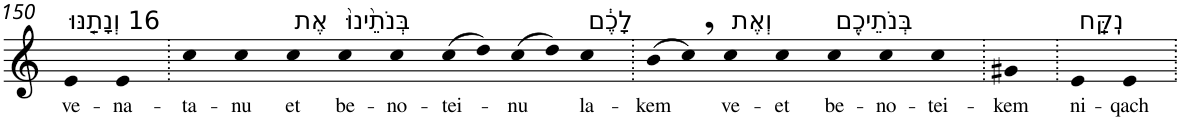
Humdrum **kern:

**kern	**text
*part1	*part1
*staff1	*staff1
*I"Piano	*
*I'Pno	*
!!LO:PB:g=z
*clefG2	*
*k[]	*
=150	=150
!LO:TX:a:t=16 וְנָתַ֤נּוּ	!
!	!LO:LY:b
4e	ve-
!	!LO:LY:b
4e	-na-
=151.	=151.
!	!LO:LY:b
4cc	-ta-
!	!LO:LY:b
4cc	-nu
!LO:TX:a:t=אֶת	!
!	!LO:LY:b
4cc	et
!LO:TX:a:t=בְּנֹתֵ֙ינוּ֙	!
!	!LO:LY:b
4cc	be-
!	!LO:LY:b
4cc	-no-
!	!LO:LY:b
(>8cc	-tei-
8dd)	.
!	!LO:LY:b
(>8cc	-nu
8dd)	.
!LO:TX:a:t=לָכֶ֔ם	!
!	!LO:LY:b
4cc	la-
=152.	=152.
!	!LO:LY:b
(>8b	-kem
8cc,)	.
!LO:TX:a:t=וְאֶת	!
!	!LO:LY:b
4cc	ve-
!	!LO:LY:b
4cc	-et
!LO:TX:a:t=בְּנֹתֵיכֶ֖ם	!
!	!LO:LY:b
4cc	be-
!	!LO:LY:b
4cc	-no-
!	!LO:LY:b
4cc	-tei-
=153.	=153.
!	!LO:LY:b
4g#X	-kem
=154.	=154.
!LO:TX:a:t=נִֽקַּֽח	!
!	!LO:LY:b
4e	ni-
!	!LO:LY:b
4e	-qach
=.	=.
*-	*-
